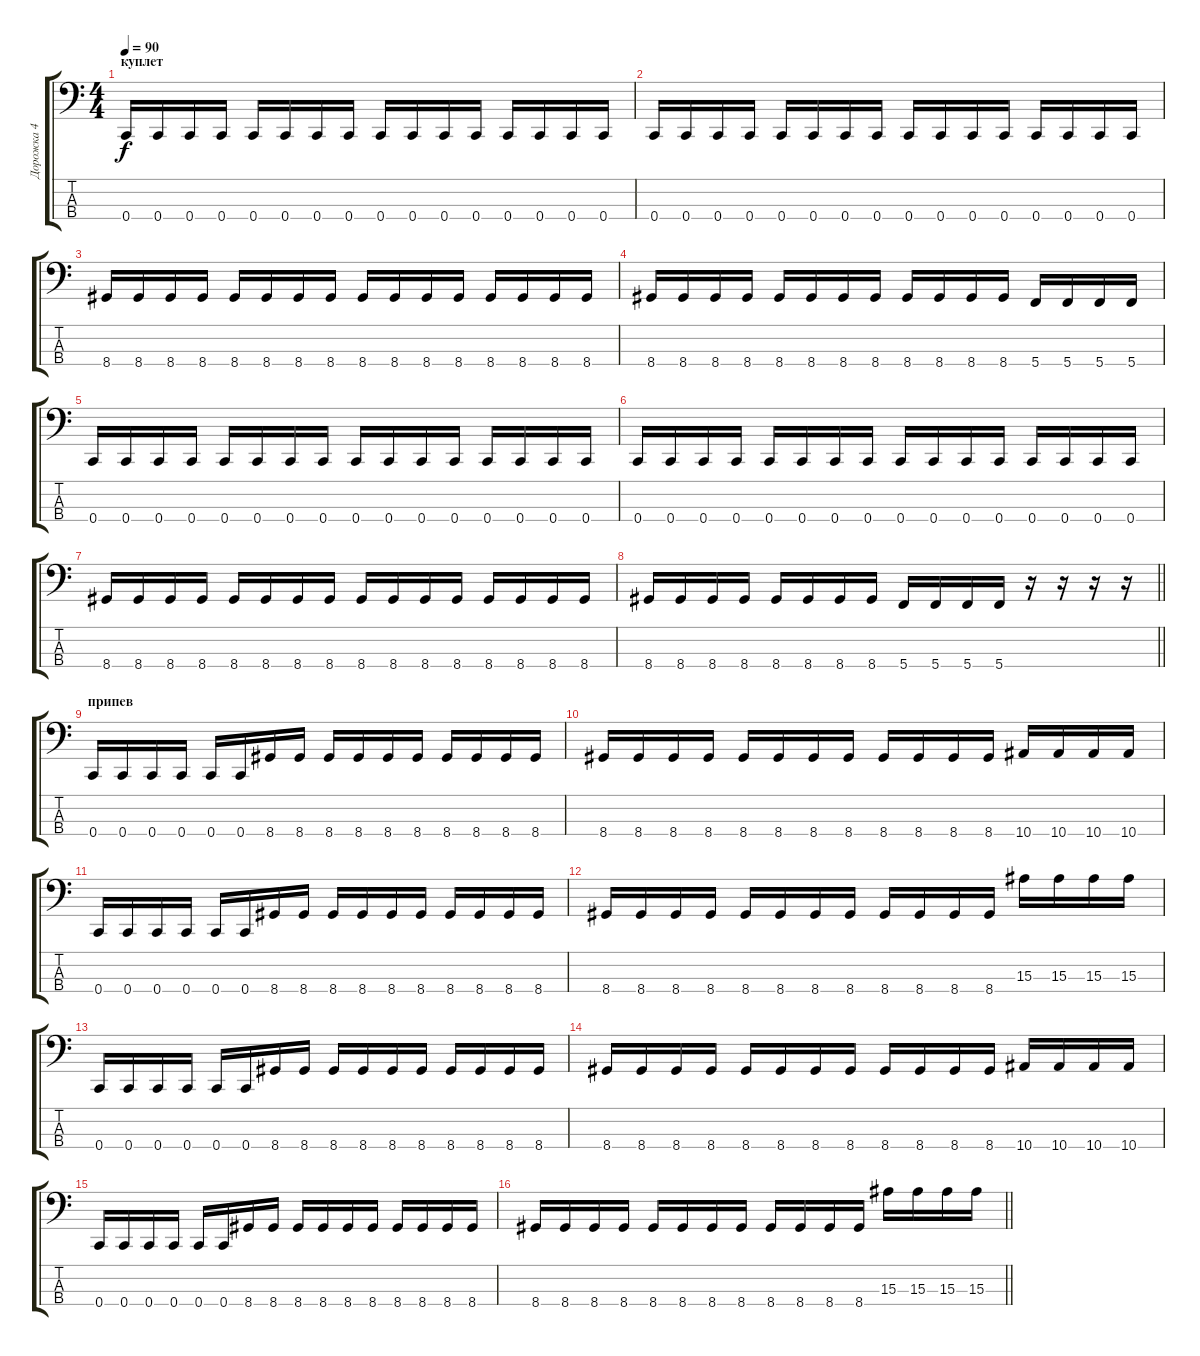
\track ("Дорожка 4" "Дорожка 4") {instrument electricbasspick}
\staff {score tabs}
\tuning (F2 C2 G1 C1) {hide}
\ts (4 4)
\section ("" "куплет")
\tempo 90
\clef f4
\ks c
0.4.16{dy f} 0.4.16 0.4.16 0.4.16 0.4.16 0.4.16 0.4.16 0.4.16 0.4.16 0.4.16 0.4.16 0.4.16 0.4.16 0.4.16 0.4.16 0.4.16 |
0.4.16 0.4.16 0.4.16 0.4.16 0.4.16 0.4.16 0.4.16 0.4.16 0.4.16 0.4.16 0.4.16 0.4.16 0.4.16 0.4.16 0.4.16 0.4.16 |
8.4.16 8.4.16 8.4.16 8.4.16 8.4.16 8.4.16 8.4.16 8.4.16 8.4.16 8.4.16 8.4.16 8.4.16 8.4.16 8.4.16 8.4.16 8.4.16 |
8.4.16 8.4.16 8.4.16 8.4.16 8.4.16 8.4.16 8.4.16 8.4.16 8.4.16 8.4.16 8.4.16 8.4.16 5.4.16 5.4.16 5.4.16 5.4.16 |
0.4.16 0.4.16 0.4.16 0.4.16 0.4.16 0.4.16 0.4.16 0.4.16 0.4.16 0.4.16 0.4.16 0.4.16 0.4.16 0.4.16 0.4.16 0.4.16 |
0.4.16 0.4.16 0.4.16 0.4.16 0.4.16 0.4.16 0.4.16 0.4.16 0.4.16 0.4.16 0.4.16 0.4.16 0.4.16 0.4.16 0.4.16 0.4.16 |
8.4.16 8.4.16 8.4.16 8.4.16 8.4.16 8.4.16 8.4.16 8.4.16 8.4.16 8.4.16 8.4.16 8.4.16 8.4.16 8.4.16 8.4.16 8.4.16 |
\barLineRight lightlight
8.4.16 8.4.16 8.4.16 8.4.16 8.4.16 8.4.16 8.4.16 8.4.16 5.4.16 5.4.16 5.4.16 5.4.16 r.16 r.16 r.16 r.16 |
\section ("" "припев")
0.4.16 0.4.16 0.4.16 0.4.16 0.4.16 0.4.16 8.4.16 8.4.16 8.4.16 8.4.16 8.4.16 8.4.16 8.4.16 8.4.16 8.4.16 8.4.16 |
8.4.16 8.4.16 8.4.16 8.4.16 8.4.16 8.4.16 8.4.16 8.4.16 8.4.16 8.4.16 8.4.16 8.4.16 10.4.16 10.4.16 10.4.16 10.4.16 |
0.4.16 0.4.16 0.4.16 0.4.16 0.4.16 0.4.16 8.4.16 8.4.16 8.4.16 8.4.16 8.4.16 8.4.16 8.4.16 8.4.16 8.4.16 8.4.16 |
8.4.16 8.4.16 8.4.16 8.4.16 8.4.16 8.4.16 8.4.16 8.4.16 8.4.16 8.4.16 8.4.16 8.4.16 15.3.16 15.3.16 15.3.16 15.3.16 |
0.4.16 0.4.16 0.4.16 0.4.16 0.4.16 0.4.16 8.4.16 8.4.16 8.4.16 8.4.16 8.4.16 8.4.16 8.4.16 8.4.16 8.4.16 8.4.16 |
8.4.16 8.4.16 8.4.16 8.4.16 8.4.16 8.4.16 8.4.16 8.4.16 8.4.16 8.4.16 8.4.16 8.4.16 10.4.16 10.4.16 10.4.16 10.4.16 |
0.4.16 0.4.16 0.4.16 0.4.16 0.4.16 0.4.16 8.4.16 8.4.16 8.4.16 8.4.16 8.4.16 8.4.16 8.4.16 8.4.16 8.4.16 8.4.16 |
\barLineRight lightlight
8.4.16 8.4.16 8.4.16 8.4.16 8.4.16 8.4.16 8.4.16 8.4.16 8.4.16 8.4.16 8.4.16 8.4.16 15.3.16 15.3.16 15.3.16 15.3.16
